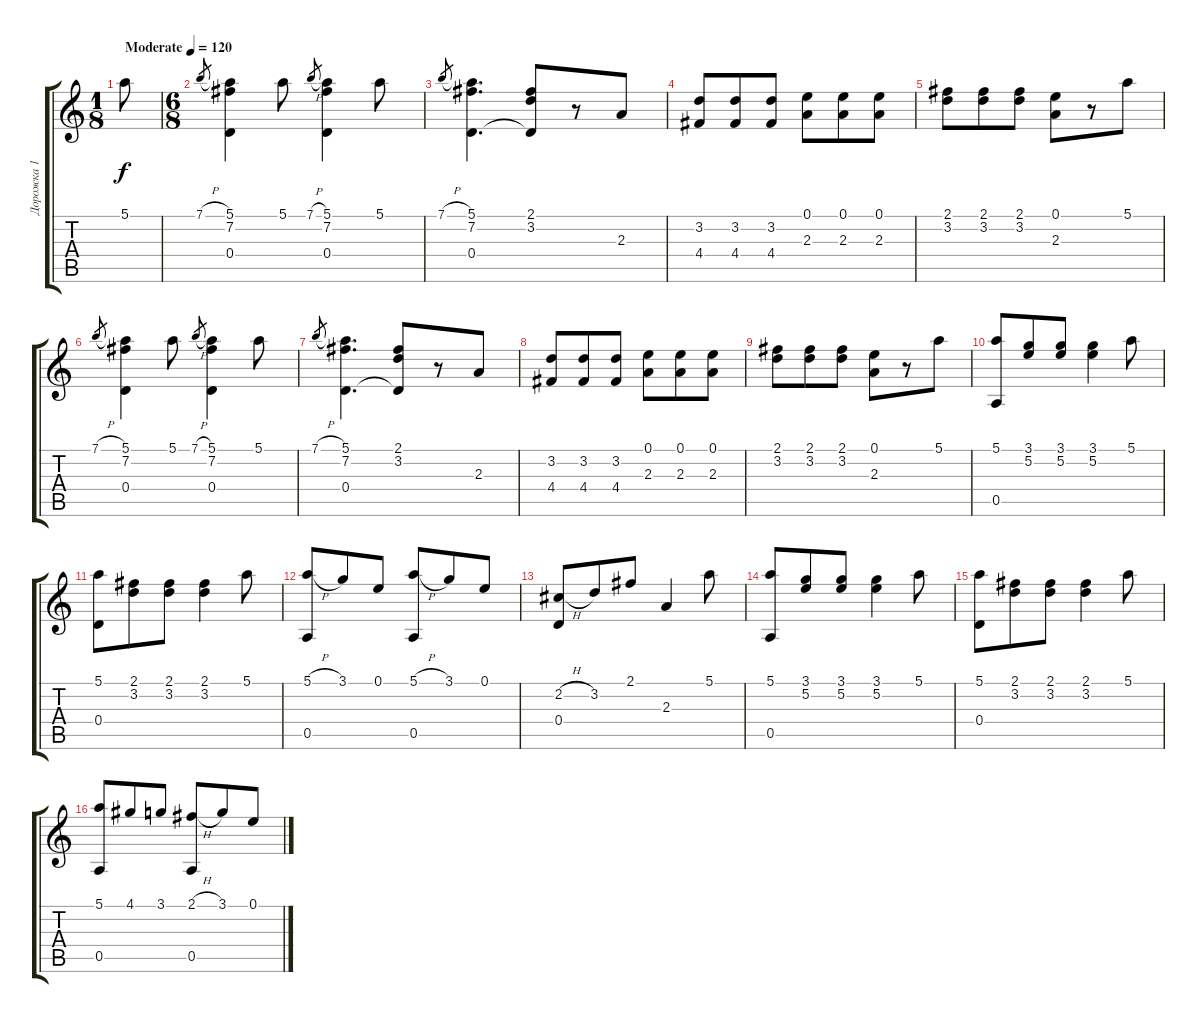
\track ("Дорожка 1" "Дорожка 1") {instrument acousticguitarnylon}
\staff {score tabs}
\tuning (E4 B3 G3 D3 A2 E2) {hide}
\ts (1 8)
\tempo (120 "Moderate")
\clef g2
\ks c
5.1.8{dy f instrument acousticguitarnylon} |
\ts (6 8)
7.1{h}.8{gr} (5.1 7.2 0.4).4 5.1.8 7.1{h}.8{gr} (5.1 7.2 0.4).4 5.1.8 |
7.1{h}.8{gr} (5.1 7.2 0.4).4{d} (2.1 3.2 0.4{t}).8 r.8 2.3.8 |
(3.2 4.4).8 (3.2 4.4).8 (3.2 4.4).8 (0.1 2.3).8 (0.1 2.3).8 (0.1 2.3).8 |
(2.1 3.2).8 (2.1 3.2).8 (2.1 3.2).8 (0.1 2.3).8 r.8 5.1.8 |
7.1{h}.8{gr} (5.1 7.2 0.4).4 5.1.8 7.1{h}.8{gr} (5.1 7.2 0.4).4 5.1.8 |
7.1{h}.8{gr} (5.1 7.2 0.4).4{d} (2.1 3.2 0.4{t}).8 r.8 2.3.8 |
(3.2 4.4).8 (3.2 4.4).8 (3.2 4.4).8 (0.1 2.3).8 (0.1 2.3).8 (0.1 2.3).8 |
(2.1 3.2).8 (2.1 3.2).8 (2.1 3.2).8 (0.1 2.3).8 r.8 5.1.8 |
(5.1 0.5).8 (3.1 5.2).8 (3.1 5.2).8 (3.1 5.2).4 5.1.8 |
(5.1 0.4).8 (2.1 3.2).8 (2.1 3.2).8 (2.1 3.2).4 5.1.8 |
(5.1{h} 0.5).8 3.1.8 0.1.8 (5.1{h} 0.5).8 3.1.8 0.1.8 |
(2.2{h} 0.4).8 3.2.8 2.1.8 2.3.4 5.1.8 |
(5.1 0.5).8 (3.1 5.2).8 (3.1 5.2).8 (3.1 5.2).4 5.1.8 |
(5.1 0.4).8 (2.1 3.2).8 (2.1 3.2).8 (2.1 3.2).4 5.1.8 |
(5.1 0.5).8 4.1.8 3.1.8 (2.1{h} 0.5).8 3.1.8 0.1.8
